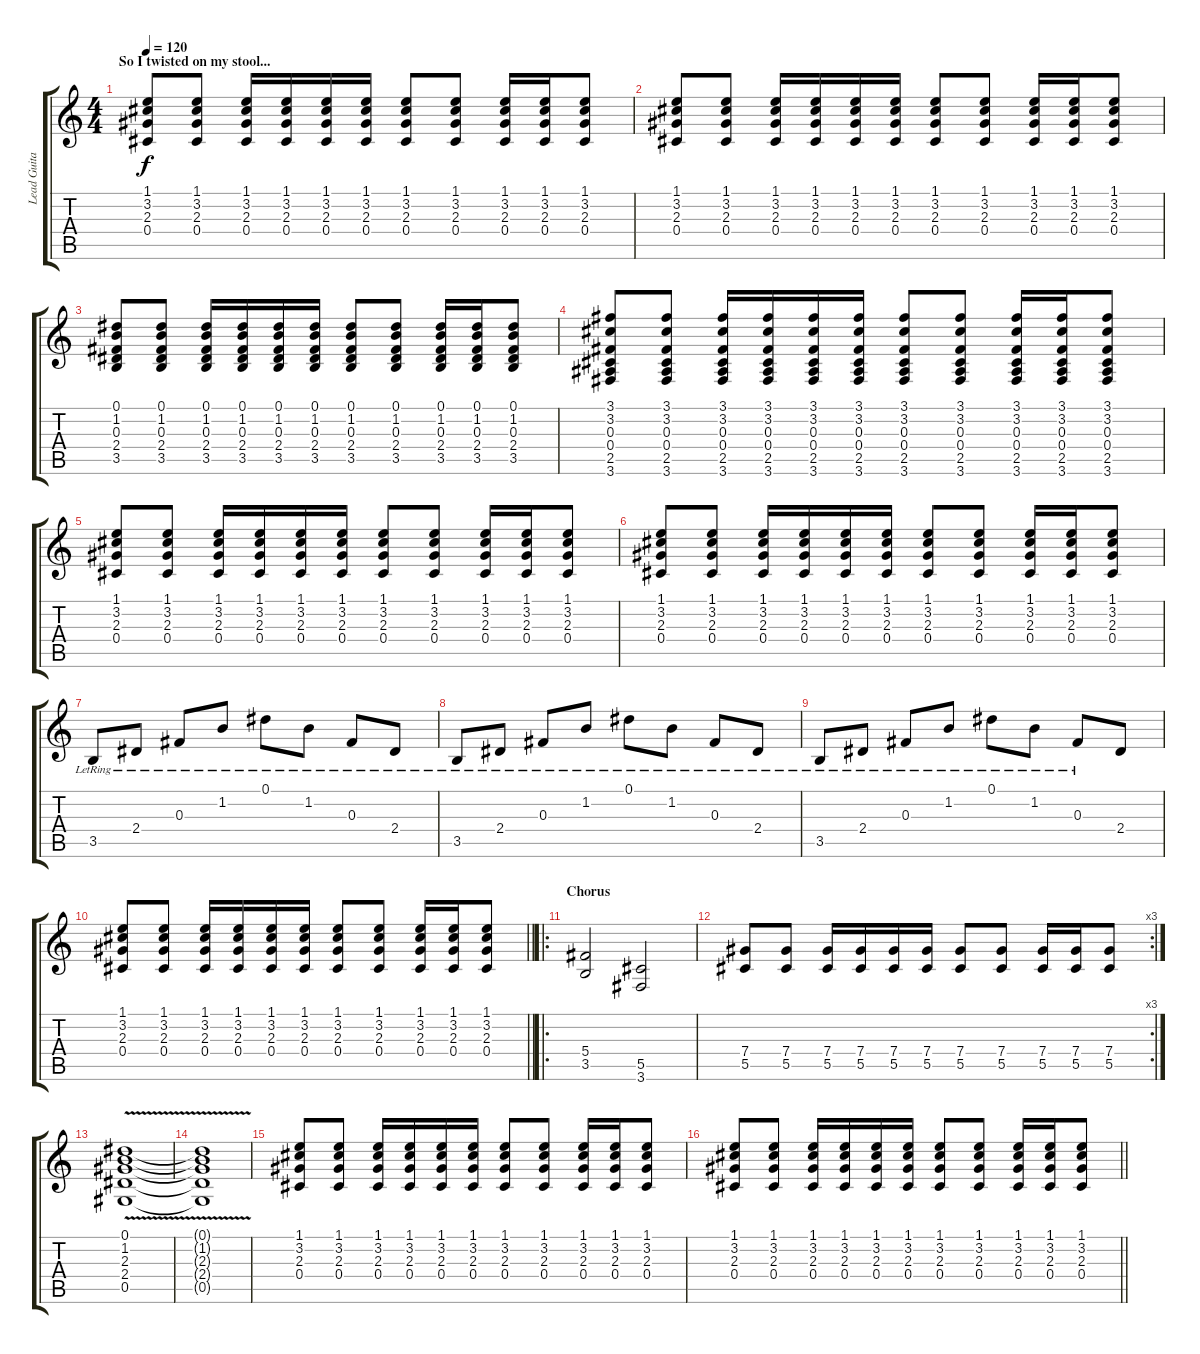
\track ("Lead Guitar (Jake Middlefinger)" "Lead Guita") {instrument electricguitarjazz}
\staff {score tabs}
\tuning (Eb4 Bb3 Gb3 Db3 Ab2 Eb2) {hide}
\ts (4 4)
\section ("" "So I twisted on my stool...")
\tempo 120
\clef g2
\ks c
(1.1 3.2 2.3 0.4).8{dy f instrument electricguitarjazz} (1.1 3.2 2.3 0.4).8 (1.1 3.2 2.3 0.4).16 (1.1 3.2 2.3 0.4).16 (1.1 3.2 2.3 0.4).16 (1.1 3.2 2.3 0.4).16 (1.1 3.2 2.3 0.4).8 (1.1 3.2 2.3 0.4).8 (1.1 3.2 2.3 0.4).16 (1.1 3.2 2.3 0.4).16 (1.1 3.2 2.3 0.4).8 |
(1.1 3.2 2.3 0.4).8 (1.1 3.2 2.3 0.4).8 (1.1 3.2 2.3 0.4).16 (1.1 3.2 2.3 0.4).16 (1.1 3.2 2.3 0.4).16 (1.1 3.2 2.3 0.4).16 (1.1 3.2 2.3 0.4).8 (1.1 3.2 2.3 0.4).8 (1.1 3.2 2.3 0.4).16 (1.1 3.2 2.3 0.4).16 (1.1 3.2 2.3 0.4).8 |
(0.1 1.2 0.3 2.4 3.5).8 (0.1 1.2 0.3 2.4 3.5).8 (0.1 1.2 0.3 2.4 3.5).16 (0.1 1.2 0.3 2.4 3.5).16 (0.1 1.2 0.3 2.4 3.5).16 (0.1 1.2 0.3 2.4 3.5).16 (0.1 1.2 0.3 2.4 3.5).8 (0.1 1.2 0.3 2.4 3.5).8 (0.1 1.2 0.3 2.4 3.5).16 (0.1 1.2 0.3 2.4 3.5).16 (0.1 1.2 0.3 2.4 3.5).8 |
(3.1 3.2 0.3 0.4 2.5 3.6).8 (3.1 3.2 0.3 0.4 2.5 3.6).8 (3.1 3.2 0.3 0.4 2.5 3.6).16 (3.1 3.2 0.3 0.4 2.5 3.6).16 (3.1 3.2 0.3 0.4 2.5 3.6).16 (3.1 3.2 0.3 0.4 2.5 3.6).16 (3.1 3.2 0.3 0.4 2.5 3.6).8 (3.1 3.2 0.3 0.4 2.5 3.6).8 (3.1 3.2 0.3 0.4 2.5 3.6).16 (3.1 3.2 0.3 0.4 2.5 3.6).16 (3.1 3.2 0.3 0.4 2.5 3.6).8 |
(1.1 3.2 2.3 0.4).8 (1.1 3.2 2.3 0.4).8 (1.1 3.2 2.3 0.4).16 (1.1 3.2 2.3 0.4).16 (1.1 3.2 2.3 0.4).16 (1.1 3.2 2.3 0.4).16 (1.1 3.2 2.3 0.4).8 (1.1 3.2 2.3 0.4).8 (1.1 3.2 2.3 0.4).16 (1.1 3.2 2.3 0.4).16 (1.1 3.2 2.3 0.4).8 |
(1.1 3.2 2.3 0.4).8 (1.1 3.2 2.3 0.4).8 (1.1 3.2 2.3 0.4).16 (1.1 3.2 2.3 0.4).16 (1.1 3.2 2.3 0.4).16 (1.1 3.2 2.3 0.4).16 (1.1 3.2 2.3 0.4).8 (1.1 3.2 2.3 0.4).8 (1.1 3.2 2.3 0.4).16 (1.1 3.2 2.3 0.4).16 (1.1 3.2 2.3 0.4).8 |
3.5{lr}.8 2.4{lr}.8 0.3{lr}.8 1.2{lr}.8 0.1{lr}.8 1.2{lr}.8 0.3{lr}.8 2.4{lr}.8 |
3.5{lr}.8 2.4{lr}.8 0.3{lr}.8 1.2{lr}.8 0.1{lr}.8 1.2{lr}.8 0.3{lr}.8 2.4{lr}.8 |
3.5{lr}.8 2.4{lr}.8 0.3{lr}.8 1.2{lr}.8 0.1{lr}.8 1.2{lr}.8 0.3{lr}.8 2.4.8 |
\barLineRight lightlight
(1.1 3.2 2.3 0.4).8 (1.1 3.2 2.3 0.4).8 (1.1 3.2 2.3 0.4).16 (1.1 3.2 2.3 0.4).16 (1.1 3.2 2.3 0.4).16 (1.1 3.2 2.3 0.4).16 (1.1 3.2 2.3 0.4).8 (1.1 3.2 2.3 0.4).8 (1.1 3.2 2.3 0.4).16 (1.1 3.2 2.3 0.4).16 (1.1 3.2 2.3 0.4).8 |
\ro
\section ("" "Chorus")
(5.4 3.5).2{instrument overdrivenguitar} (5.5 3.6).2 |
\rc 3
(7.4 5.5).8 (7.4 5.5).8 (7.4 5.5).16 (7.4 5.5).16 (7.4 5.5).16 (7.4 5.5).16 (7.4 5.5).8 (7.4 5.5).8 (7.4 5.5).16 (7.4 5.5).16 (7.4 5.5).8 |
(0.1 1.2{v} 2.3 2.4 0.5).1 |
(0.1{t} 1.2{t} 2.3{t} 2.4{t} 0.5{t}).1 |
(1.1 3.2 2.3 0.4).8{instrument electricguitarjazz} (1.1 3.2 2.3 0.4).8 (1.1 3.2 2.3 0.4).16 (1.1 3.2 2.3 0.4).16 (1.1 3.2 2.3 0.4).16 (1.1 3.2 2.3 0.4).16 (1.1 3.2 2.3 0.4).8 (1.1 3.2 2.3 0.4).8 (1.1 3.2 2.3 0.4).16 (1.1 3.2 2.3 0.4).16 (1.1 3.2 2.3 0.4).8 |
\barLineRight lightlight
(1.1 3.2 2.3 0.4).8 (1.1 3.2 2.3 0.4).8 (1.1 3.2 2.3 0.4).16 (1.1 3.2 2.3 0.4).16 (1.1 3.2 2.3 0.4).16 (1.1 3.2 2.3 0.4).16 (1.1 3.2 2.3 0.4).8 (1.1 3.2 2.3 0.4).8 (1.1 3.2 2.3 0.4).16 (1.1 3.2 2.3 0.4).16 (1.1 3.2 2.3 0.4).8
